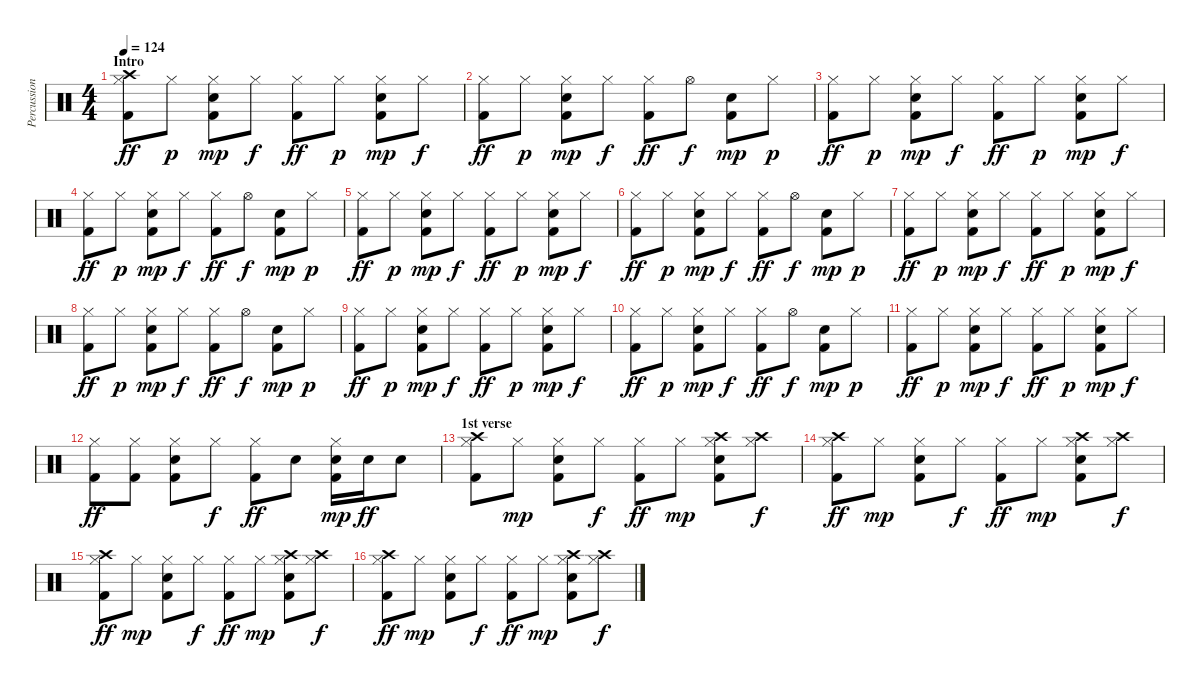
\track ("Percussion" "Percussion") {instrument percussion}
\staff {score}
\articulation defaults
\ts (4 4)
\section ("" "Intro")
\tempo 124
\clef neutral
\ks c
("Crash high (hit)" "Hi-Hat (closed)" "Kick (hit) 2").8{dy ff} "Hi-Hat (closed)".8{dy p} ("Hi-Hat (closed)" "Snare (hit) 2" "Kick (hit) 2").8{dy mp} "Hi-Hat (closed)".8{dy f} ("Hi-Hat (closed)" "Kick (hit) 2").8{dy ff} "Hi-Hat (closed)".8{dy p} ("Hi-Hat (closed)" "Snare (hit) 2" "Kick (hit) 2").8{dy mp} "Hi-Hat (closed)".8{dy f} |
("Hi-Hat (closed)" "Kick (hit) 2").8{dy ff} "Hi-Hat (closed)".8{dy p} ("Hi-Hat (closed)" "Snare (hit) 2" "Kick (hit) 2").8{dy mp} "Hi-Hat (closed)".8{dy f} ("Hi-Hat (closed)" "Kick (hit) 2").8{dy ff} "Hi-Hat (open)".8{dy f} ("Snare (hit) 2" "Kick (hit) 2").8{dy mp} "Hi-Hat (closed)".8{dy p} |
("Hi-Hat (closed)" "Kick (hit) 2").8{dy ff} "Hi-Hat (closed)".8{dy p} ("Hi-Hat (closed)" "Snare (hit) 2" "Kick (hit) 2").8{dy mp} "Hi-Hat (closed)".8{dy f} ("Hi-Hat (closed)" "Kick (hit) 2").8{dy ff} "Hi-Hat (closed)".8{dy p} ("Hi-Hat (closed)" "Snare (hit) 2" "Kick (hit) 2").8{dy mp} "Hi-Hat (closed)".8{dy f} |
("Hi-Hat (closed)" "Kick (hit) 2").8{dy ff} "Hi-Hat (closed)".8{dy p} ("Hi-Hat (closed)" "Snare (hit) 2" "Kick (hit) 2").8{dy mp} "Hi-Hat (closed)".8{dy f} ("Hi-Hat (closed)" "Kick (hit) 2").8{dy ff} "Hi-Hat (open)".8{dy f} ("Snare (hit) 2" "Kick (hit) 2").8{dy mp} "Hi-Hat (closed)".8{dy p} |
("Hi-Hat (closed)" "Kick (hit) 2").8{dy ff} "Hi-Hat (closed)".8{dy p} ("Hi-Hat (closed)" "Snare (hit) 2" "Kick (hit) 2").8{dy mp} "Hi-Hat (closed)".8{dy f} ("Hi-Hat (closed)" "Kick (hit) 2").8{dy ff} "Hi-Hat (closed)".8{dy p} ("Hi-Hat (closed)" "Snare (hit) 2" "Kick (hit) 2").8{dy mp} "Hi-Hat (closed)".8{dy f} |
("Hi-Hat (closed)" "Kick (hit) 2").8{dy ff} "Hi-Hat (closed)".8{dy p} ("Hi-Hat (closed)" "Snare (hit) 2" "Kick (hit) 2").8{dy mp} "Hi-Hat (closed)".8{dy f} ("Hi-Hat (closed)" "Kick (hit) 2").8{dy ff} "Hi-Hat (open)".8{dy f} ("Snare (hit) 2" "Kick (hit) 2").8{dy mp} "Hi-Hat (closed)".8{dy p} |
("Hi-Hat (closed)" "Kick (hit) 2").8{dy ff} "Hi-Hat (closed)".8{dy p} ("Hi-Hat (closed)" "Snare (hit) 2" "Kick (hit) 2").8{dy mp} "Hi-Hat (closed)".8{dy f} ("Hi-Hat (closed)" "Kick (hit) 2").8{dy ff} "Hi-Hat (closed)".8{dy p} ("Hi-Hat (closed)" "Snare (hit) 2" "Kick (hit) 2").8{dy mp} "Hi-Hat (closed)".8{dy f} |
("Hi-Hat (closed)" "Kick (hit) 2").8{dy ff} "Hi-Hat (closed)".8{dy p} ("Hi-Hat (closed)" "Snare (hit) 2" "Kick (hit) 2").8{dy mp} "Hi-Hat (closed)".8{dy f} ("Hi-Hat (closed)" "Kick (hit) 2").8{dy ff} "Hi-Hat (open)".8{dy f} ("Snare (hit) 2" "Kick (hit) 2").8{dy mp} "Hi-Hat (closed)".8{dy p} |
("Hi-Hat (closed)" "Kick (hit) 2").8{dy ff} "Hi-Hat (closed)".8{dy p} ("Hi-Hat (closed)" "Snare (hit) 2" "Kick (hit) 2").8{dy mp} "Hi-Hat (closed)".8{dy f} ("Hi-Hat (closed)" "Kick (hit) 2").8{dy ff} "Hi-Hat (closed)".8{dy p} ("Hi-Hat (closed)" "Snare (hit) 2" "Kick (hit) 2").8{dy mp} "Hi-Hat (closed)".8{dy f} |
("Hi-Hat (closed)" "Kick (hit) 2").8{dy ff} "Hi-Hat (closed)".8{dy p} ("Hi-Hat (closed)" "Snare (hit) 2" "Kick (hit) 2").8{dy mp} "Hi-Hat (closed)".8{dy f} ("Hi-Hat (closed)" "Kick (hit) 2").8{dy ff} "Hi-Hat (open)".8{dy f} ("Snare (hit) 2" "Kick (hit) 2").8{dy mp} "Hi-Hat (closed)".8{dy p} |
("Hi-Hat (closed)" "Kick (hit) 2").8{dy ff} "Hi-Hat (closed)".8{dy p} ("Hi-Hat (closed)" "Snare (hit) 2" "Kick (hit) 2").8{dy mp} "Hi-Hat (closed)".8{dy f} ("Hi-Hat (closed)" "Kick (hit) 2").8{dy ff} "Hi-Hat (closed)".8{dy p} ("Hi-Hat (closed)" "Snare (hit) 2" "Kick (hit) 2").8{dy mp} "Hi-Hat (closed)".8{dy f} |
("Hi-Hat (closed)" "Kick (hit) 2").8{dy ff} ("Hi-Hat (closed)" "Kick (hit) 2").8 ("Hi-Hat (closed)" "Snare (hit) 2" "Kick (hit) 2").8 "Hi-Hat (closed)".8{dy f} ("Hi-Hat (closed)" "Kick (hit) 2").8{dy ff} "Snare (hit) 2".8 ("Hi-Hat (closed)" "Snare (hit) 2" "Kick (hit) 2").16{dy mp} "Snare (hit) 2".16{dy ff} "Snare (hit) 2".8 |
\section ("" "1st verse")
("Crash high (hit)" "Hi-Hat (closed)" "Kick (hit) 2").8 "Hi-Hat (closed)".8{dy mp} ("Hi-Hat (closed)" "Snare (hit) 2" "Kick (hit) 2").8 "Hi-Hat (closed)".8{dy f} ("Hi-Hat (closed)" "Kick (hit) 2").8{dy ff} "Hi-Hat (closed)".8{dy mp} ("Hi-Hat (closed)" "Crash high (hit)" "Snare (hit) 2" "Kick (hit) 2").8 ("Hi-Hat (closed)" "Crash high (hit)").8{dy f} |
("Crash high (hit)" "Hi-Hat (closed)" "Kick (hit) 2").8{dy ff} "Hi-Hat (closed)".8{dy mp} ("Hi-Hat (closed)" "Snare (hit) 2" "Kick (hit) 2").8 "Hi-Hat (closed)".8{dy f} ("Hi-Hat (closed)" "Kick (hit) 2").8{dy ff} "Hi-Hat (closed)".8{dy mp} ("Hi-Hat (closed)" "Crash high (hit)" "Snare (hit) 2" "Kick (hit) 2").8 ("Hi-Hat (closed)" "Crash high (hit)").8{dy f} |
("Hi-Hat (closed)" "Crash high (hit)" "Kick (hit) 2").8{dy ff} "Hi-Hat (closed)".8{dy mp} ("Hi-Hat (closed)" "Snare (hit) 2" "Kick (hit) 2").8 "Hi-Hat (closed)".8{dy f} ("Hi-Hat (closed)" "Kick (hit) 2").8{dy ff} "Hi-Hat (closed)".8{dy mp} ("Crash high (hit)" "Hi-Hat (closed)" "Snare (hit) 2" "Kick (hit) 2").8 ("Hi-Hat (closed)" "Crash high (hit)").8{dy f} |
("Crash high (hit)" "Hi-Hat (closed)" "Kick (hit) 2").8{dy ff} "Hi-Hat (closed)".8{dy mp} ("Hi-Hat (closed)" "Snare (hit) 2" "Kick (hit) 2").8 "Hi-Hat (closed)".8{dy f} ("Hi-Hat (closed)" "Kick (hit) 2").8{dy ff} "Hi-Hat (closed)".8{dy mp} ("Hi-Hat (closed)" "Crash high (hit)" "Snare (hit) 2" "Kick (hit) 2").8 ("Crash high (hit)" "Hi-Hat (closed)").8{dy f}
